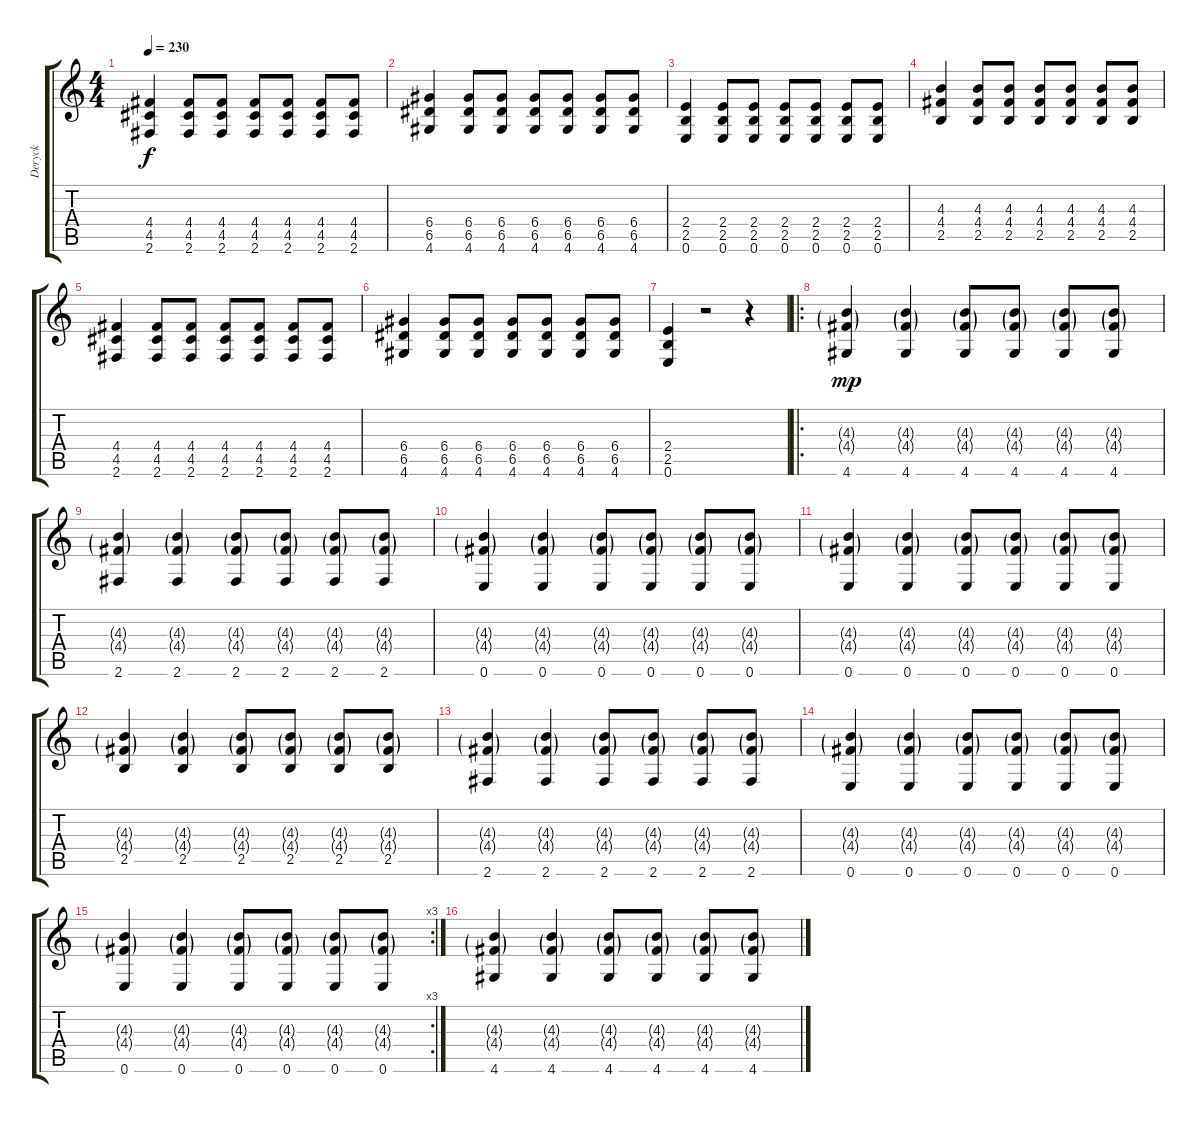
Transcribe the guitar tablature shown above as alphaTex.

\track ("Deryck" "Deryck") {instrument electricguitarclean}
\staff {score tabs}
\tuning (E4 B3 G3 D3 A2 E2) {hide}
\ts (4 4)
\tempo 230
\clef g2
\ks c
(4.4 4.5 2.6).4{dy f} (4.4 4.5 2.6).8 (4.4 4.5 2.6).8 (4.4 4.5 2.6).8 (4.4 4.5 2.6).8 (4.4 4.5 2.6).8 (4.4 4.5 2.6).8 |
(6.4 6.5 4.6).4 (6.4 6.5 4.6).8 (6.4 6.5 4.6).8 (6.4 6.5 4.6).8 (6.4 6.5 4.6).8 (6.4 6.5 4.6).8 (6.4 6.5 4.6).8 |
(2.4 2.5 0.6).4 (2.4 2.5 0.6).8 (2.4 2.5 0.6).8 (2.4 2.5 0.6).8 (2.4 2.5 0.6).8 (2.4 2.5 0.6).8 (2.4 2.5 0.6).8 |
(4.3 4.4 2.5).4 (4.3 4.4 2.5).8 (4.3 4.4 2.5).8 (4.3 4.4 2.5).8 (4.3 4.4 2.5).8 (4.3 4.4 2.5).8 (4.3 4.4 2.5).8 |
(4.4 4.5 2.6).4 (4.4 4.5 2.6).8 (4.4 4.5 2.6).8 (4.4 4.5 2.6).8 (4.4 4.5 2.6).8 (4.4 4.5 2.6).8 (4.4 4.5 2.6).8 |
(6.4 6.5 4.6).4 (6.4 6.5 4.6).8 (6.4 6.5 4.6).8 (6.4 6.5 4.6).8 (6.4 6.5 4.6).8 (6.4 6.5 4.6).8 (6.4 6.5 4.6).8 |
(2.4 2.5 0.6).4 r.2 r.4 |
\ro
(4.3{g} 4.4{g} 4.6).4{dy mp instrument electricguitarclean} (4.3{g} 4.4{g} 4.6).4 (4.3{g} 4.4{g} 4.6).8 (4.3{g} 4.4{g} 4.6).8 (4.3{g} 4.4{g} 4.6).8 (4.3{g} 4.4{g} 4.6).8 |
(4.3{g} 4.4{g} 2.6).4 (4.3{g} 4.4{g} 2.6).4 (4.3{g} 4.4{g} 2.6).8 (4.3{g} 4.4{g} 2.6).8 (4.3{g} 4.4{g} 2.6).8 (4.3{g} 4.4{g} 2.6).8 |
(4.3{g} 4.4{g} 0.6).4 (4.3{g} 4.4{g} 0.6).4 (4.3{g} 4.4{g} 0.6).8 (4.3{g} 4.4{g} 0.6).8 (4.3{g} 4.4{g} 0.6).8 (4.3{g} 4.4{g} 0.6).8 |
(4.3{g} 4.4{g} 0.6).4 (4.3{g} 4.4{g} 0.6).4 (4.3{g} 4.4{g} 0.6).8 (4.3{g} 4.4{g} 0.6).8 (4.3{g} 4.4{g} 0.6).8 (4.3{g} 4.4{g} 0.6).8 |
(4.3{g} 4.4{g} 2.5).4 (4.3{g} 4.4{g} 2.5).4 (4.3{g} 4.4{g} 2.5).8 (4.3{g} 4.4{g} 2.5).8 (4.3{g} 4.4{g} 2.5).8 (4.3{g} 4.4{g} 2.5).8 |
(4.3{g} 4.4{g} 2.6).4 (4.3{g} 4.4{g} 2.6).4 (4.3{g} 4.4{g} 2.6).8 (4.3{g} 4.4{g} 2.6).8 (4.3{g} 4.4{g} 2.6).8 (4.3{g} 4.4{g} 2.6).8 |
(4.3{g} 4.4{g} 0.6).4 (4.3{g} 4.4{g} 0.6).4 (4.3{g} 4.4{g} 0.6).8 (4.3{g} 4.4{g} 0.6).8 (4.3{g} 4.4{g} 0.6).8 (4.3{g} 4.4{g} 0.6).8 |
\rc 3
(4.3{g} 4.4{g} 0.6).4 (4.3{g} 4.4{g} 0.6).4 (4.3{g} 4.4{g} 0.6).8 (4.3{g} 4.4{g} 0.6).8 (4.3{g} 4.4{g} 0.6).8 (4.3{g} 4.4{g} 0.6).8 |
(4.3{g} 4.4{g} 4.6).4 (4.3{g} 4.4{g} 4.6).4 (4.3{g} 4.4{g} 4.6).8 (4.3{g} 4.4{g} 4.6).8 (4.3{g} 4.4{g} 4.6).8 (4.3{g} 4.4{g} 4.6).8
